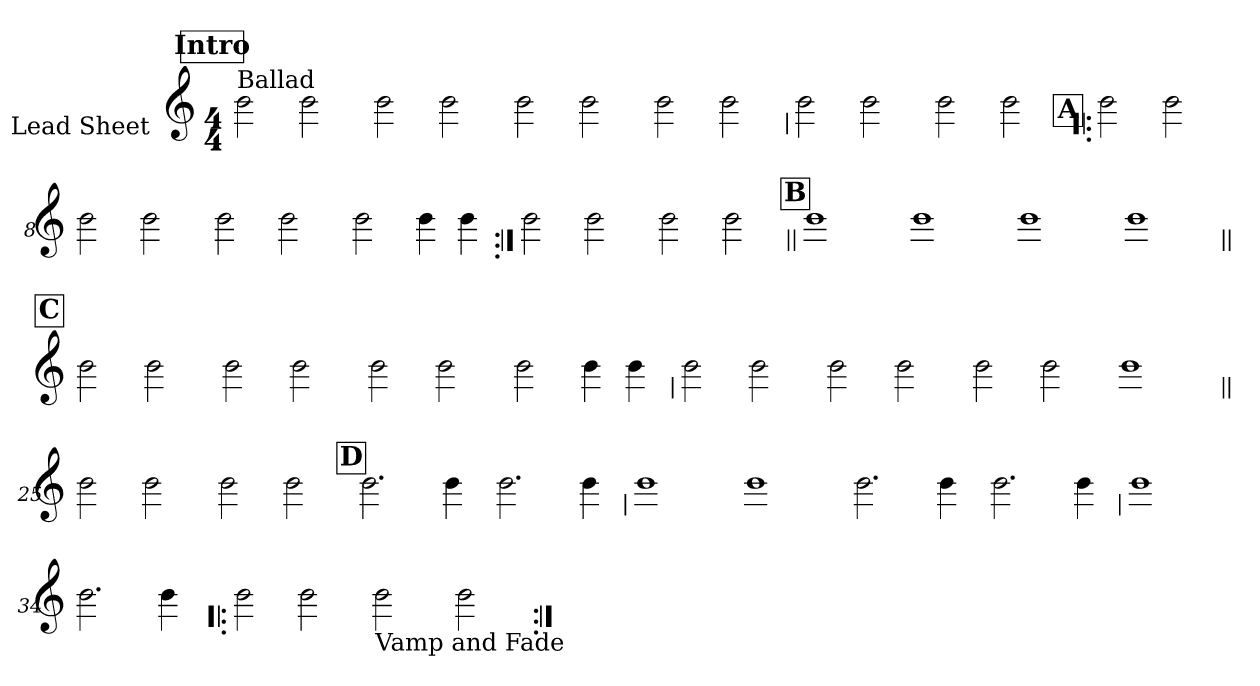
**kern
*part1
*staff1
*I"Lead Sheet
*stria0
*clefG2
*k[]
*a:
*M4/4
*MM77
!!LO:REH:place=s1:a:t=Intro
=1||
!LO:TX:a:t=Ballad
2b
2b
=2-
2b
2b
=3-
2b
2b
=4-
2b
2b
!!LO:LB:g=z
=5
2b
2b
=6-
2b
2b
!!LO:LB:g=z
!!LO:REH:place=s1:a:t=A
=7!|:
2b
2b
=8-
2b
2b
=9-
2b
2b
=10-
2b
4b
4b
!!LO:LB:g=z
=11:|!
2b
2b
=12-
2b
2b
!!LO:LB:g=z
!!LO:REH:place=s1:a:t=B
=13||
1b
=14-
1b
=15-
1b
=16-
1b
!!LO:LB:g=z
!!LO:REH:place=s1:a:t=C
=17||
2b
2b
=18-
2b
2b
=19-
2b
2b
=20-
2b
4b
4b
!!LO:LB:g=z
=21
2b
2b
=22-
2b
2b
=23-
2b
2b
=24-
1b
!!LO:LB:g=z
=25||
2b
2b
=26-
2b
2b
!!LO:REH:place=s1:a:t=D
=27-
2.b
4b
=28-
2.b
4b
!!LO:LB:g=z
=29
1b
=30-
1b
=31-
2.b
4b
=32-
2.b
4b
!!LO:LB:g=z
=33
1b
=34-
2.b
4b
!!LO:LB:g=z
=35!|:
2b
2b
=36-
!LO:TX:b:t=Vamp and Fade
2b
2b
=:|!
*-
